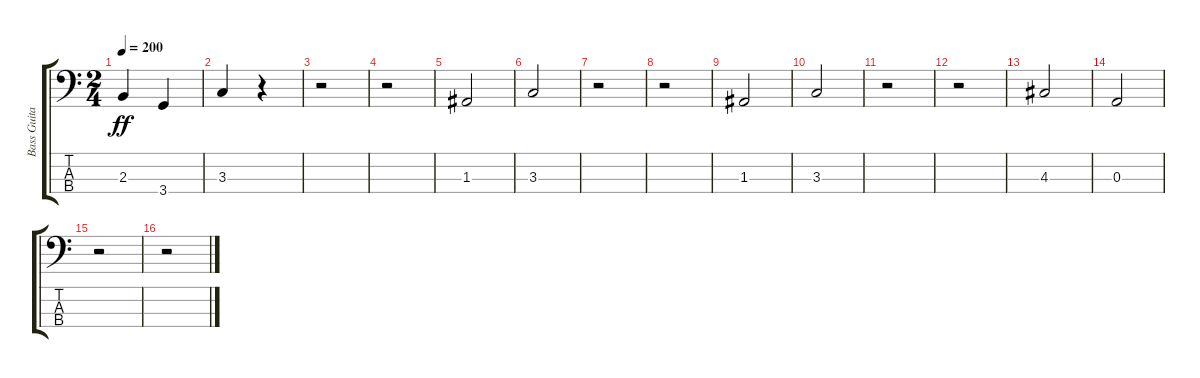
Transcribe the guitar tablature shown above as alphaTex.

\track ("Bass Guitar" "Bass Guita") {instrument electricbassfinger}
\staff {score tabs}
\tuning (G2 D2 A1 E1) {hide}
\ts (2 4)
\tempo 200
\clef f4
\ks c
2.3.4{dy ff} 3.4.4 |
3.3.4 r.4 |
r.2 |
r.2 |
1.3.2 |
3.3.2 |
r.2 |
r.2 |
1.3.2 |
3.3.2 |
r.2 |
r.2 |
4.3.2 |
0.3.2 |
r.2 |
r.2
